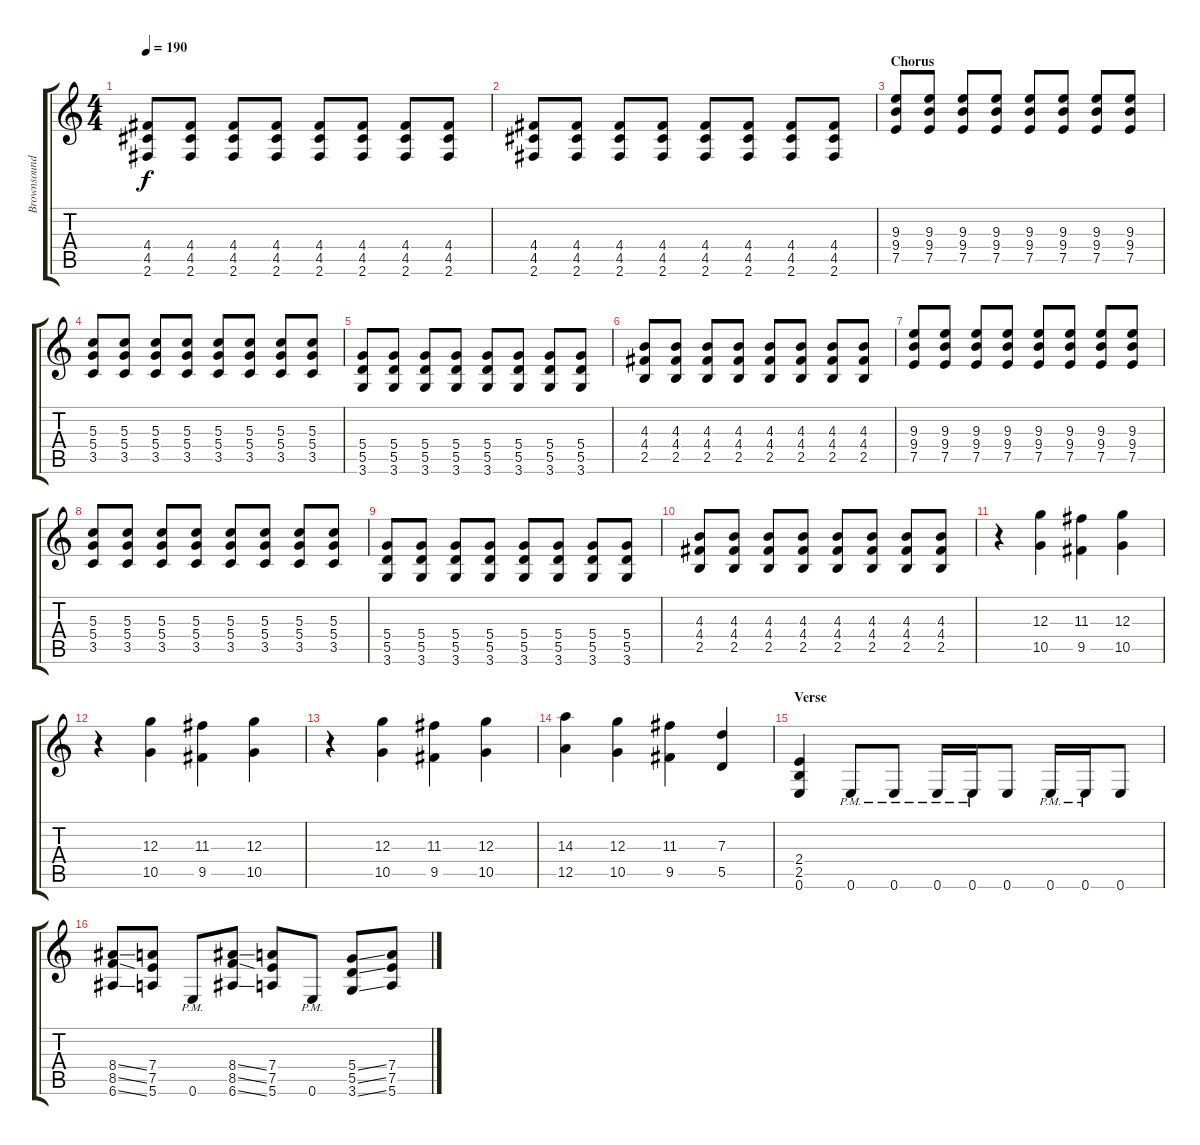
\track ("Brownsound" "Brownsound") {instrument overdrivenguitar}
\staff {score tabs}
\tuning (E4 B3 G3 D3 A2 E2) {hide}
\ts (4 4)
\tempo 190
\clef g2
\ks c
(4.4 4.5 2.6).8{dy f} (4.4 4.5 2.6).8 (4.4 4.5 2.6).8 (4.4 4.5 2.6).8 (4.4 4.5 2.6).8 (4.4 4.5 2.6).8 (4.4 4.5 2.6).8 (4.4 4.5 2.6).8 |
(4.4 4.5 2.6).8 (4.4 4.5 2.6).8 (4.4 4.5 2.6).8 (4.4 4.5 2.6).8 (4.4 4.5 2.6).8 (4.4 4.5 2.6).8 (4.4 4.5 2.6).8 (4.4 4.5 2.6).8 |
\section ("" "Chorus")
(9.3 9.4 7.5).8 (9.3 9.4 7.5).8 (9.3 9.4 7.5).8 (9.3 9.4 7.5).8 (9.3 9.4 7.5).8 (9.3 9.4 7.5).8 (9.3 9.4 7.5).8 (9.3 9.4 7.5).8 |
(5.3 5.4 3.5).8 (5.3 5.4 3.5).8 (5.3 5.4 3.5).8 (5.3 5.4 3.5).8 (5.3 5.4 3.5).8 (5.3 5.4 3.5).8 (5.3 5.4 3.5).8 (5.3 5.4 3.5).8 |
(5.4 5.5 3.6).8 (5.4 5.5 3.6).8 (5.4 5.5 3.6).8 (5.4 5.5 3.6).8 (5.4 5.5 3.6).8 (5.4 5.5 3.6).8 (5.4 5.5 3.6).8 (5.4 5.5 3.6).8 |
(4.3 4.4 2.5).8 (4.3 4.4 2.5).8 (4.3 4.4 2.5).8 (4.3 4.4 2.5).8 (4.3 4.4 2.5).8 (4.3 4.4 2.5).8 (4.3 4.4 2.5).8 (4.3 4.4 2.5).8 |
(9.3 9.4 7.5).8 (9.3 9.4 7.5).8 (9.3 9.4 7.5).8 (9.3 9.4 7.5).8 (9.3 9.4 7.5).8 (9.3 9.4 7.5).8 (9.3 9.4 7.5).8 (9.3 9.4 7.5).8 |
(5.3 5.4 3.5).8 (5.3 5.4 3.5).8 (5.3 5.4 3.5).8 (5.3 5.4 3.5).8 (5.3 5.4 3.5).8 (5.3 5.4 3.5).8 (5.3 5.4 3.5).8 (5.3 5.4 3.5).8 |
(5.4 5.5 3.6).8 (5.4 5.5 3.6).8 (5.4 5.5 3.6).8 (5.4 5.5 3.6).8 (5.4 5.5 3.6).8 (5.4 5.5 3.6).8 (5.4 5.5 3.6).8 (5.4 5.5 3.6).8 |
(4.3 4.4 2.5).8 (4.3 4.4 2.5).8 (4.3 4.4 2.5).8 (4.3 4.4 2.5).8 (4.3 4.4 2.5).8 (4.3 4.4 2.5).8 (4.3 4.4 2.5).8 (4.3 4.4 2.5).8 |
r.4 (12.3 10.5).4 (11.3 9.5).4 (12.3 10.5).4 |
r.4 (12.3 10.5).4 (11.3 9.5).4 (12.3 10.5).4 |
r.4 (12.3 10.5).4 (11.3 9.5).4 (12.3 10.5).4 |
(14.3 12.5).4 (12.3 10.5).4 (11.3 9.5).4 (7.3 5.5).4 |
\section ("" "Verse")
(2.4 2.5 0.6).4 0.6{pm}.8 0.6{pm}.8 0.6{pm}.16 0.6{pm}.16 0.6.8 0.6{pm}.16 0.6{pm}.16 0.6.8 |
(8.4{ss} 8.5{ss} 6.6{ss}).8 (7.4 7.5 5.6).8 0.6{pm}.8 (8.4{ss} 8.5{ss} 6.6{ss}).8 (7.4 7.5 5.6).8 0.6{pm}.8 (5.4{ss} 5.5{ss} 3.6{ss}).8 (7.4 7.5 5.6).8
